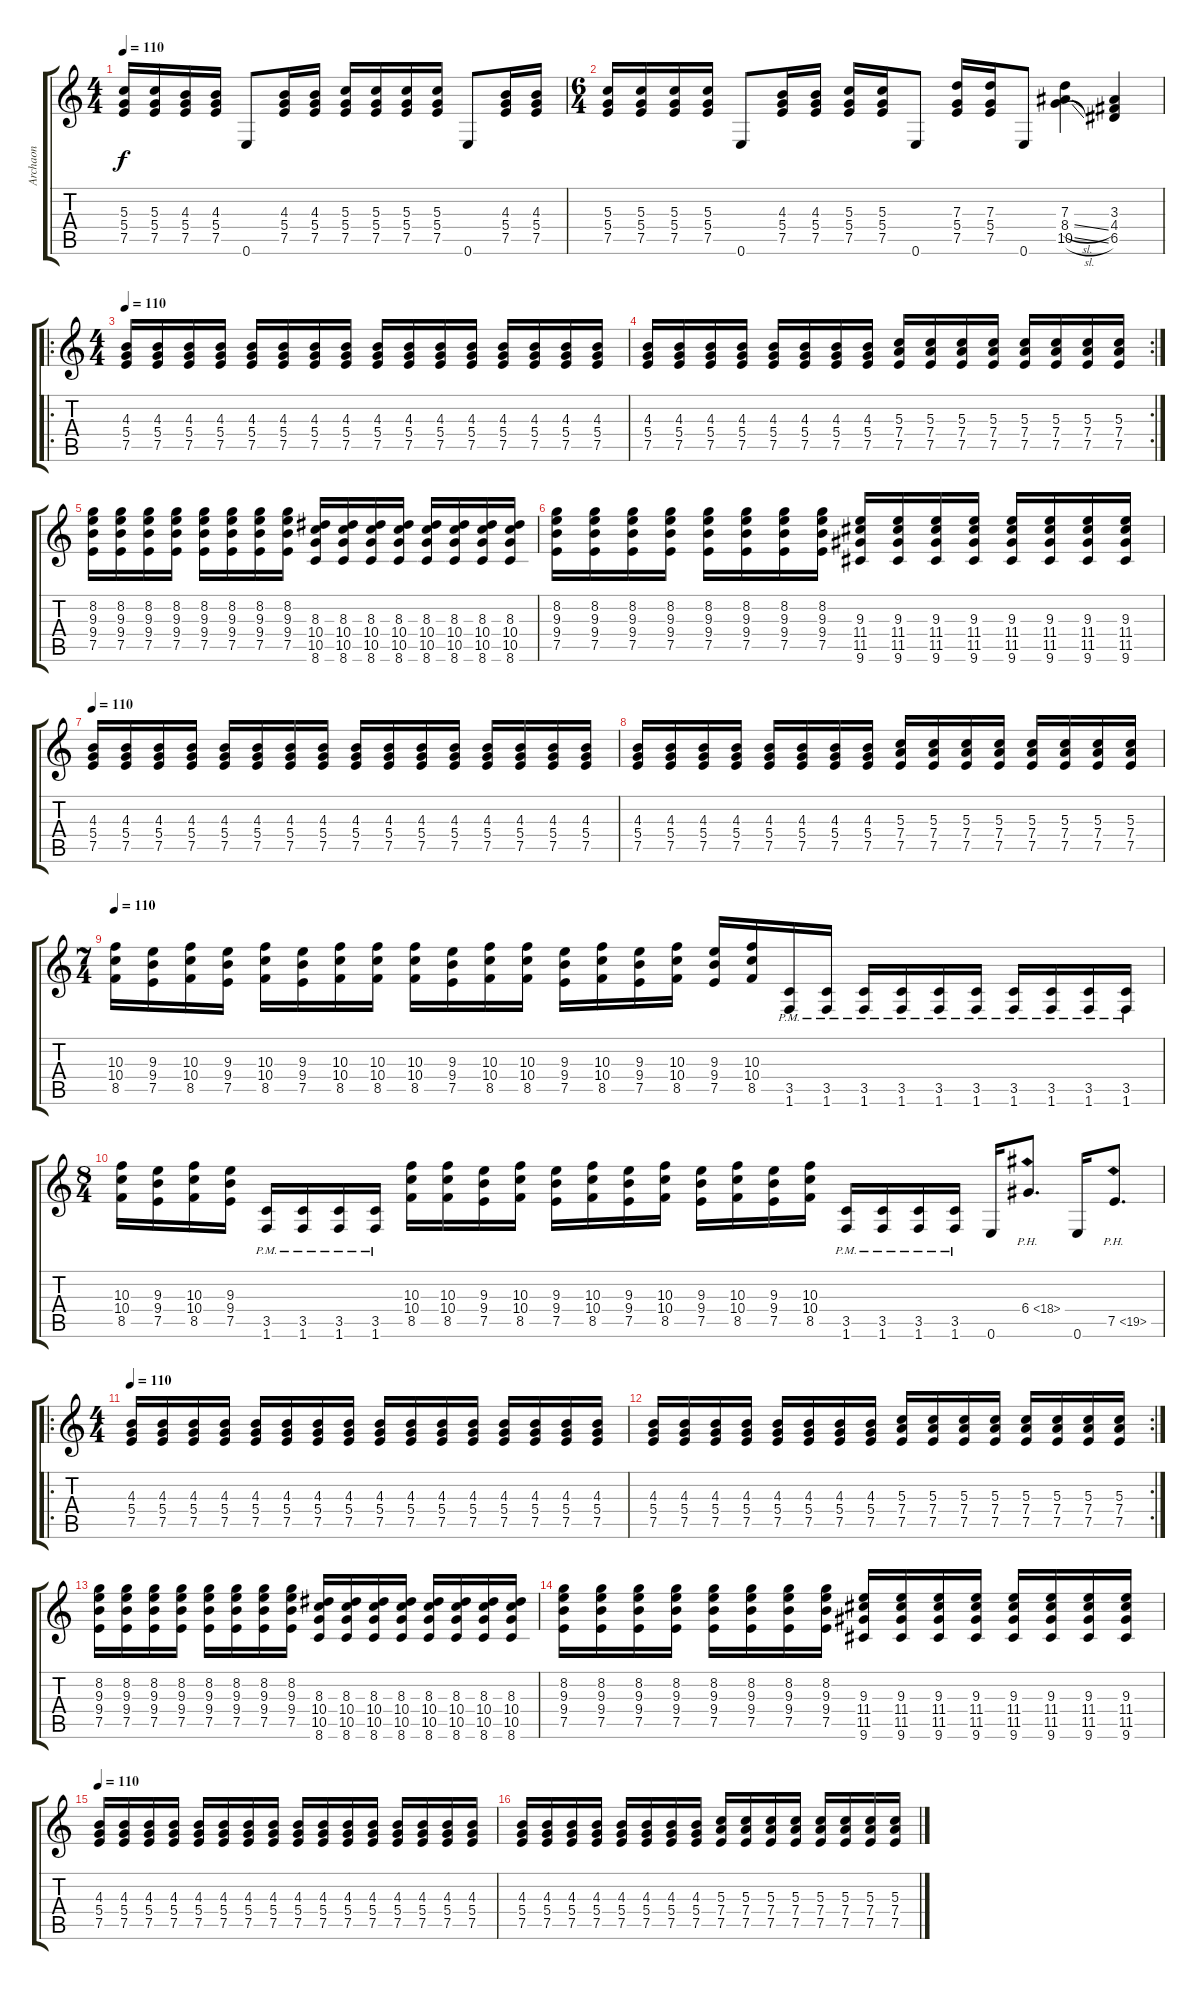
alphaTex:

\track ("Archaon" "Archaon") {instrument distortionguitar}
\staff {score tabs}
\tuning (E4 B3 G3 D3 A2 E2) {hide}
\ts (4 4)
\tempo 110
\clef g2
\ks c
(5.3 5.4 7.5).16{dy f} (5.3 5.4 7.5).16 (4.3 5.4 7.5).16 (4.3 5.4 7.5).16 0.6.8 (4.3 5.4 7.5).16 (4.3 5.4 7.5).16 (5.3 5.4 7.5).16 (5.3 5.4 7.5).16 (5.3 5.4 7.5).16 (5.3 5.4 7.5).16 0.6.8 (4.3 5.4 7.5).16 (4.3 5.4 7.5).16 |
\ts (6 4)
(5.3 5.4 7.5).16 (5.3 5.4 7.5).16 (5.3 5.4 7.5).16 (5.3 5.4 7.5).16 0.6.8 (4.3 5.4 7.5).16 (4.3 5.4 7.5).16 (5.3 5.4 7.5).16 (5.3 5.4 7.5).16 0.6.8 (7.3 5.4 7.5).16 (7.3 5.4 7.5).16 0.6.8 (7.3 8.4{sl} 10.5{sl}).4 (3.3 4.4 6.5).4 |
\ro
\ts (4 4)
\tempo 110
(4.3 5.4 7.5).16 (4.3 5.4 7.5).16 (4.3 5.4 7.5).16 (4.3 5.4 7.5).16 (4.3 5.4 7.5).16 (4.3 5.4 7.5).16 (4.3 5.4 7.5).16 (4.3 5.4 7.5).16 (4.3 5.4 7.5).16 (4.3 5.4 7.5).16 (4.3 5.4 7.5).16 (4.3 5.4 7.5).16 (4.3 5.4 7.5).16 (4.3 5.4 7.5).16 (4.3 5.4 7.5).16 (4.3 5.4 7.5).16 |
\rc 2
(4.3 5.4 7.5).16 (4.3 5.4 7.5).16 (4.3 5.4 7.5).16 (4.3 5.4 7.5).16 (4.3 5.4 7.5).16 (4.3 5.4 7.5).16 (4.3 5.4 7.5).16 (4.3 5.4 7.5).16 (5.3 7.4 7.5).16 (5.3 7.4 7.5).16 (5.3 7.4 7.5).16 (5.3 7.4 7.5).16 (5.3 7.4 7.5).16 (5.3 7.4 7.5).16 (5.3 7.4 7.5).16 (5.3 7.4 7.5).16 |
(8.2 9.3 9.4 7.5).16 (8.2 9.3 9.4 7.5).16 (8.2 9.3 9.4 7.5).16 (8.2 9.3 9.4 7.5).16 (8.2 9.3 9.4 7.5).16 (8.2 9.3 9.4 7.5).16 (8.2 9.3 9.4 7.5).16 (8.2 9.3 9.4 7.5).16 (8.3 10.4 10.5 8.6).16 (8.3 10.4 10.5 8.6).16 (8.3 10.4 10.5 8.6).16 (8.3 10.4 10.5 8.6).16 (8.3 10.4 10.5 8.6).16 (8.3 10.4 10.5 8.6).16 (8.3 10.4 10.5 8.6).16 (8.3 10.4 10.5 8.6).16 |
(8.2 9.3 9.4 7.5).16 (8.2 9.3 9.4 7.5).16 (8.2 9.3 9.4 7.5).16 (8.2 9.3 9.4 7.5).16 (8.2 9.3 9.4 7.5).16 (8.2 9.3 9.4 7.5).16 (8.2 9.3 9.4 7.5).16 (8.2 9.3 9.4 7.5).16 (9.3 11.4 11.5 9.6).16 (9.3 11.4 11.5 9.6).16 (9.3 11.4 11.5 9.6).16 (9.3 11.4 11.5 9.6).16 (9.3 11.4 11.5 9.6).16 (9.3 11.4 11.5 9.6).16 (9.3 11.4 11.5 9.6).16 (9.3 11.4 11.5 9.6).16 |
\tempo 110
(4.3 5.4 7.5).16 (4.3 5.4 7.5).16 (4.3 5.4 7.5).16 (4.3 5.4 7.5).16 (4.3 5.4 7.5).16 (4.3 5.4 7.5).16 (4.3 5.4 7.5).16 (4.3 5.4 7.5).16 (4.3 5.4 7.5).16 (4.3 5.4 7.5).16 (4.3 5.4 7.5).16 (4.3 5.4 7.5).16 (4.3 5.4 7.5).16 (4.3 5.4 7.5).16 (4.3 5.4 7.5).16 (4.3 5.4 7.5).16 |
(4.3 5.4 7.5).16 (4.3 5.4 7.5).16 (4.3 5.4 7.5).16 (4.3 5.4 7.5).16 (4.3 5.4 7.5).16 (4.3 5.4 7.5).16 (4.3 5.4 7.5).16 (4.3 5.4 7.5).16 (5.3 7.4 7.5).16 (5.3 7.4 7.5).16 (5.3 7.4 7.5).16 (5.3 7.4 7.5).16 (5.3 7.4 7.5).16 (5.3 7.4 7.5).16 (5.3 7.4 7.5).16 (5.3 7.4 7.5).16 |
\ts (7 4)
\tempo 110
(10.3 10.4 8.5).16 (9.3 9.4 7.5).16 (10.3 10.4 8.5).16 (9.3 9.4 7.5).16 (10.3 10.4 8.5).16 (9.3 9.4 7.5).16 (10.3 10.4 8.5).16 (10.3 10.4 8.5).16 (10.3 10.4 8.5).16 (9.3 9.4 7.5).16 (10.3 10.4 8.5).16 (10.3 10.4 8.5).16 (9.3 9.4 7.5).16 (10.3 10.4 8.5).16 (9.3 9.4 7.5).16 (10.3 10.4 8.5).16 (9.3 9.4 7.5).16 (10.3 10.4 8.5).16 (3.5{pm} 1.6{pm}).16 (3.5{pm} 1.6{pm}).16 (3.5{pm} 1.6{pm}).16 (3.5{pm} 1.6{pm}).16 (3.5{pm} 1.6{pm}).16 (3.5{pm} 1.6{pm}).16 (3.5{pm} 1.6{pm}).16 (3.5{pm} 1.6{pm}).16 (3.5{pm} 1.6{pm}).16 (3.5{pm} 1.6{pm}).16 |
\ts (8 4)
(10.3 10.4 8.5).16 (9.3 9.4 7.5).16 (10.3 10.4 8.5).16 (9.3 9.4 7.5).16 (3.5{pm} 1.6{pm}).16 (3.5{pm} 1.6{pm}).16 (3.5{pm} 1.6{pm}).16 (3.5{pm} 1.6{pm}).16 (10.3 10.4 8.5).16 (10.3 10.4 8.5).16 (9.3 9.4 7.5).16 (10.3 10.4 8.5).16 (9.3 9.4 7.5).16 (10.3 10.4 8.5).16 (9.3 9.4 7.5).16 (10.3 10.4 8.5).16 (9.3 9.4 7.5).16 (10.3 10.4 8.5).16 (9.3 9.4 7.5).16 (10.3 10.4 8.5).16 (3.5{pm} 1.6{pm}).16 (3.5{pm} 1.6{pm}).16 (3.5{pm} 1.6{pm}).16 (3.5{pm} 1.6{pm}).16 0.6.16 6.4{ph 12}.8{d} 0.6.16 7.5{ph 12}.8{d} |
\ro
\ts (4 4)
\tempo 110
(4.3 5.4 7.5).16 (4.3 5.4 7.5).16 (4.3 5.4 7.5).16 (4.3 5.4 7.5).16 (4.3 5.4 7.5).16 (4.3 5.4 7.5).16 (4.3 5.4 7.5).16 (4.3 5.4 7.5).16 (4.3 5.4 7.5).16 (4.3 5.4 7.5).16 (4.3 5.4 7.5).16 (4.3 5.4 7.5).16 (4.3 5.4 7.5).16 (4.3 5.4 7.5).16 (4.3 5.4 7.5).16 (4.3 5.4 7.5).16 |
\rc 2
(4.3 5.4 7.5).16 (4.3 5.4 7.5).16 (4.3 5.4 7.5).16 (4.3 5.4 7.5).16 (4.3 5.4 7.5).16 (4.3 5.4 7.5).16 (4.3 5.4 7.5).16 (4.3 5.4 7.5).16 (5.3 7.4 7.5).16 (5.3 7.4 7.5).16 (5.3 7.4 7.5).16 (5.3 7.4 7.5).16 (5.3 7.4 7.5).16 (5.3 7.4 7.5).16 (5.3 7.4 7.5).16 (5.3 7.4 7.5).16 |
(8.2 9.3 9.4 7.5).16 (8.2 9.3 9.4 7.5).16 (8.2 9.3 9.4 7.5).16 (8.2 9.3 9.4 7.5).16 (8.2 9.3 9.4 7.5).16 (8.2 9.3 9.4 7.5).16 (8.2 9.3 9.4 7.5).16 (8.2 9.3 9.4 7.5).16 (8.3 10.4 10.5 8.6).16 (8.3 10.4 10.5 8.6).16 (8.3 10.4 10.5 8.6).16 (8.3 10.4 10.5 8.6).16 (8.3 10.4 10.5 8.6).16 (8.3 10.4 10.5 8.6).16 (8.3 10.4 10.5 8.6).16 (8.3 10.4 10.5 8.6).16 |
(8.2 9.3 9.4 7.5).16 (8.2 9.3 9.4 7.5).16 (8.2 9.3 9.4 7.5).16 (8.2 9.3 9.4 7.5).16 (8.2 9.3 9.4 7.5).16 (8.2 9.3 9.4 7.5).16 (8.2 9.3 9.4 7.5).16 (8.2 9.3 9.4 7.5).16 (9.3 11.4 11.5 9.6).16 (9.3 11.4 11.5 9.6).16 (9.3 11.4 11.5 9.6).16 (9.3 11.4 11.5 9.6).16 (9.3 11.4 11.5 9.6).16 (9.3 11.4 11.5 9.6).16 (9.3 11.4 11.5 9.6).16 (9.3 11.4 11.5 9.6).16 |
\tempo 110
(4.3 5.4 7.5).16 (4.3 5.4 7.5).16 (4.3 5.4 7.5).16 (4.3 5.4 7.5).16 (4.3 5.4 7.5).16 (4.3 5.4 7.5).16 (4.3 5.4 7.5).16 (4.3 5.4 7.5).16 (4.3 5.4 7.5).16 (4.3 5.4 7.5).16 (4.3 5.4 7.5).16 (4.3 5.4 7.5).16 (4.3 5.4 7.5).16 (4.3 5.4 7.5).16 (4.3 5.4 7.5).16 (4.3 5.4 7.5).16 |
(4.3 5.4 7.5).16 (4.3 5.4 7.5).16 (4.3 5.4 7.5).16 (4.3 5.4 7.5).16 (4.3 5.4 7.5).16 (4.3 5.4 7.5).16 (4.3 5.4 7.5).16 (4.3 5.4 7.5).16 (5.3 7.4 7.5).16 (5.3 7.4 7.5).16 (5.3 7.4 7.5).16 (5.3 7.4 7.5).16 (5.3 7.4 7.5).16 (5.3 7.4 7.5).16 (5.3 7.4 7.5).16 (5.3 7.4 7.5).16
